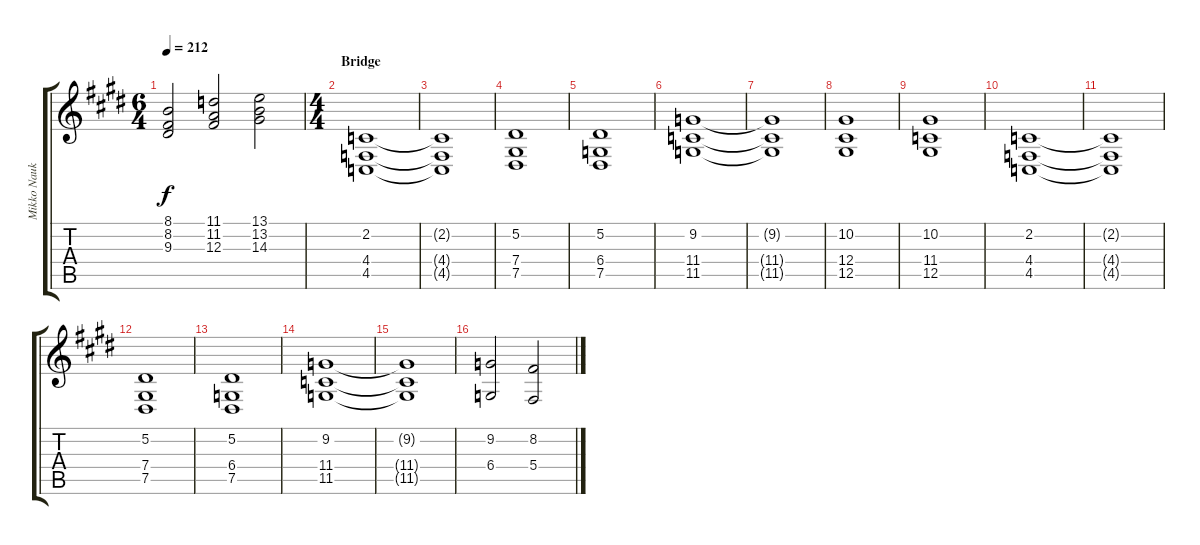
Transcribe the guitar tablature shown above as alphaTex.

\track ("Mikko Naukkarinen - Keyboards" "Mikko Nauk") {instrument lead1square}
\staff {score tabs}
\tuning (Eb4 Bb3 Gb3 Db3 Ab2 Eb2) {hide}
\ts (6 4)
\tempo 212
\clef g2
\ks c#minor
(8.1 8.2 9.3).2{dy f} (11.1 11.2 12.3).2 (13.1 13.2 14.3).2 |
\ts (4 4)
\section ("" "Bridge ")
(2.2 4.4 4.5).1{volume 9 instrument stringensemble1} |
(2.2{t} 4.4{t} 4.5{t}).1 |
(5.2 7.4 7.5).1 |
(5.2 6.4 7.5).1 |
(9.2 11.4 11.5).1 |
(9.2{t} 11.4{t} 11.5{t}).1 |
(10.2 12.4 12.5).1 |
(10.2 11.4 12.5).1 |
(2.2 4.4 4.5).1{volume 9 instrument stringensemble1} |
(2.2{t} 4.4{t} 4.5{t}).1 |
(5.2 7.4 7.5).1 |
(5.2 6.4 7.5).1 |
(9.2 11.4 11.5).1 |
(9.2{t} 11.4{t} 11.5{t}).1 |
(9.2 6.4).2 (8.2 5.4).2
